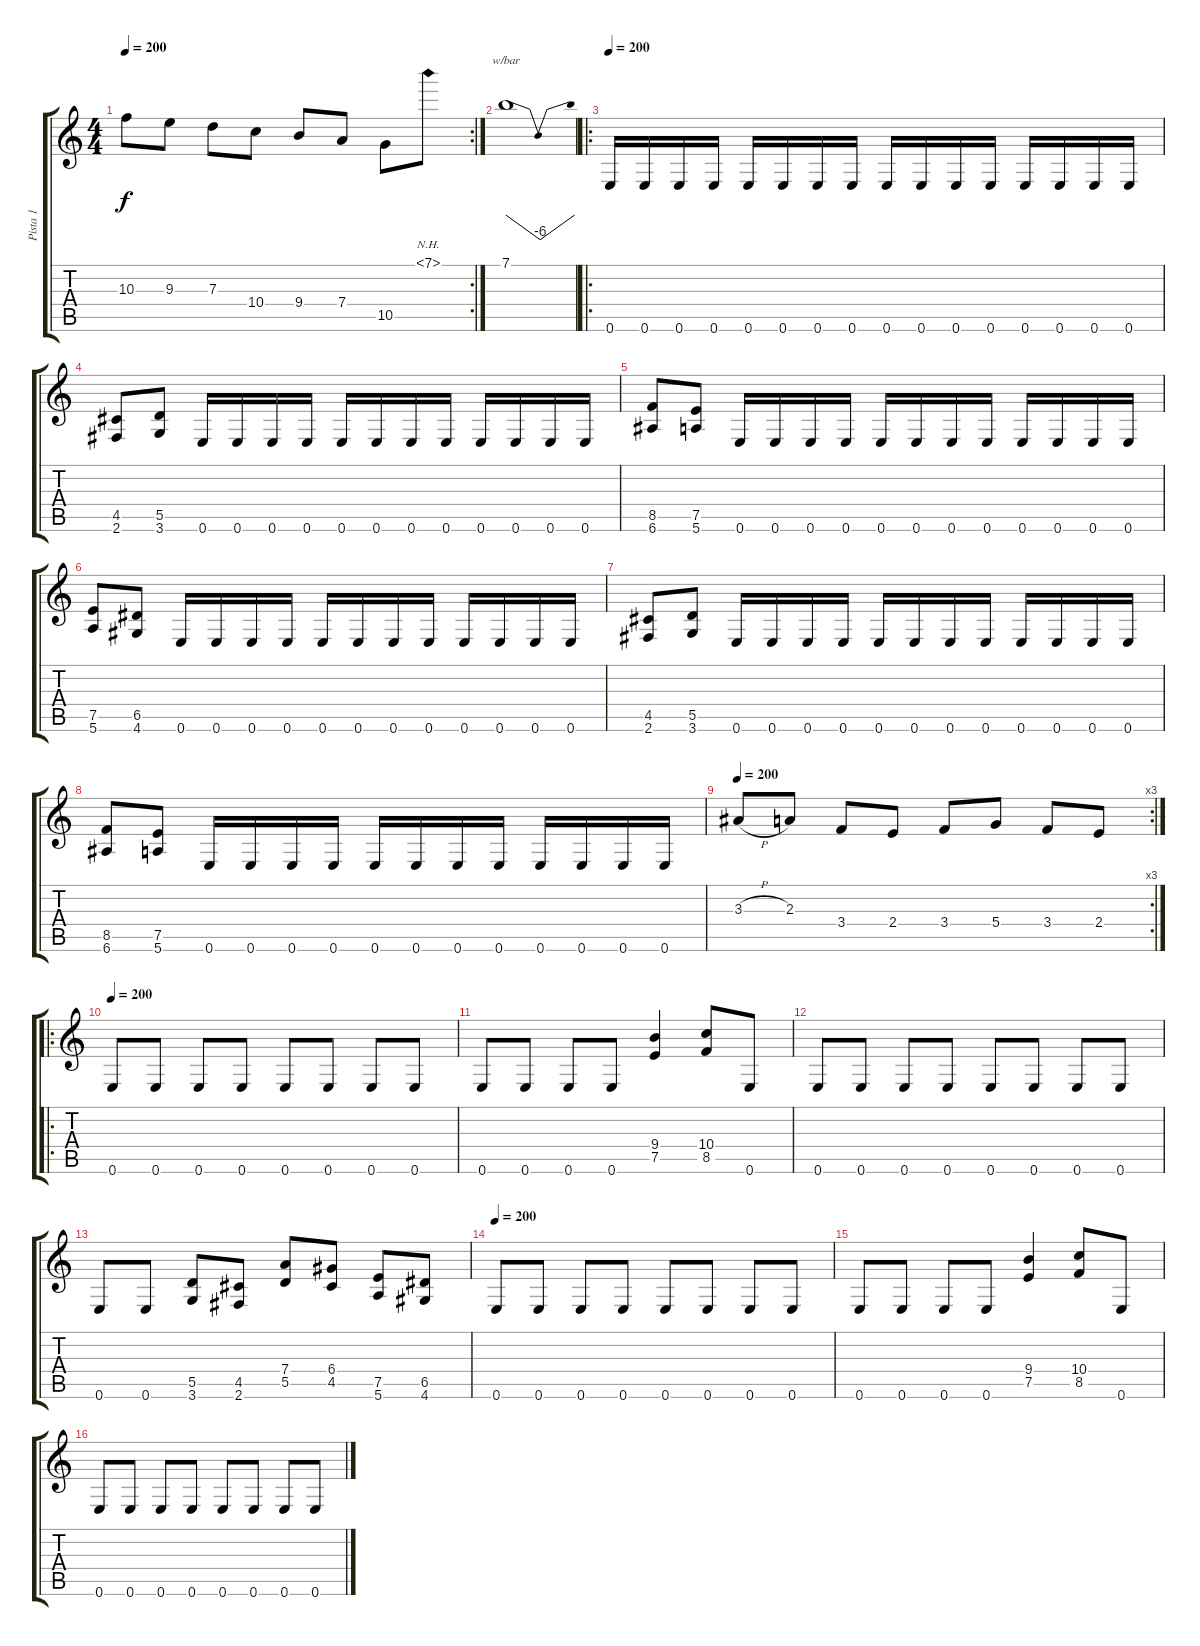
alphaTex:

\track ("Pista 1" "Pista 1") {instrument distortionguitar}
\staff {score tabs}
\tuning (E4 B3 G3 D3 A2 E2) {hide}
\rc 2
\ts (4 4)
\tempo 200
\clef g2
\ks c
10.3.8{dy f} 9.3.8 7.3.8 10.4.8 9.4.8 7.4.8 10.5.8 7.1{nh}.8 |
7.1.1{tbe (dip default 0 0 30 -24 60 0)} |
\ro
\tempo 200
0.6.16 0.6.16 0.6.16 0.6.16 0.6.16 0.6.16 0.6.16 0.6.16 0.6.16 0.6.16 0.6.16 0.6.16 0.6.16 0.6.16 0.6.16 0.6.16 |
(4.5 2.6).8 (5.5 3.6).8 0.6.16 0.6.16 0.6.16 0.6.16 0.6.16 0.6.16 0.6.16 0.6.16 0.6.16 0.6.16 0.6.16 0.6.16 |
(8.5 6.6).8 (7.5 5.6).8 0.6.16 0.6.16 0.6.16 0.6.16 0.6.16 0.6.16 0.6.16 0.6.16 0.6.16 0.6.16 0.6.16 0.6.16 |
(7.5 5.6).8 (6.5 4.6).8 0.6.16 0.6.16 0.6.16 0.6.16 0.6.16 0.6.16 0.6.16 0.6.16 0.6.16 0.6.16 0.6.16 0.6.16 |
(4.5 2.6).8 (5.5 3.6).8 0.6.16 0.6.16 0.6.16 0.6.16 0.6.16 0.6.16 0.6.16 0.6.16 0.6.16 0.6.16 0.6.16 0.6.16 |
(8.5 6.6).8 (7.5 5.6).8 0.6.16 0.6.16 0.6.16 0.6.16 0.6.16 0.6.16 0.6.16 0.6.16 0.6.16 0.6.16 0.6.16 0.6.16 |
\rc 3
\tempo 200
3.3{h}.8 2.3.8 3.4.8 2.4.8 3.4.8 5.4.8 3.4.8 2.4.8 |
\ro
\tempo 200
0.6.8 0.6.8 0.6.8 0.6.8 0.6.8 0.6.8 0.6.8 0.6.8 |
0.6.8 0.6.8 0.6.8 0.6.8 (9.4 7.5).4 (10.4 8.5).8 0.6.8 |
0.6.8 0.6.8 0.6.8 0.6.8 0.6.8 0.6.8 0.6.8 0.6.8 |
0.6.8 0.6.8 (5.5 3.6).8 (4.5 2.6).8 (7.4 5.5).8 (6.4 4.5).8 (7.5 5.6).8 (6.5 4.6).8 |
\tempo 200
0.6.8 0.6.8 0.6.8 0.6.8 0.6.8 0.6.8 0.6.8 0.6.8 |
0.6.8 0.6.8 0.6.8 0.6.8 (9.4 7.5).4 (10.4 8.5).8 0.6.8 |
0.6.8 0.6.8 0.6.8 0.6.8 0.6.8 0.6.8 0.6.8 0.6.8
